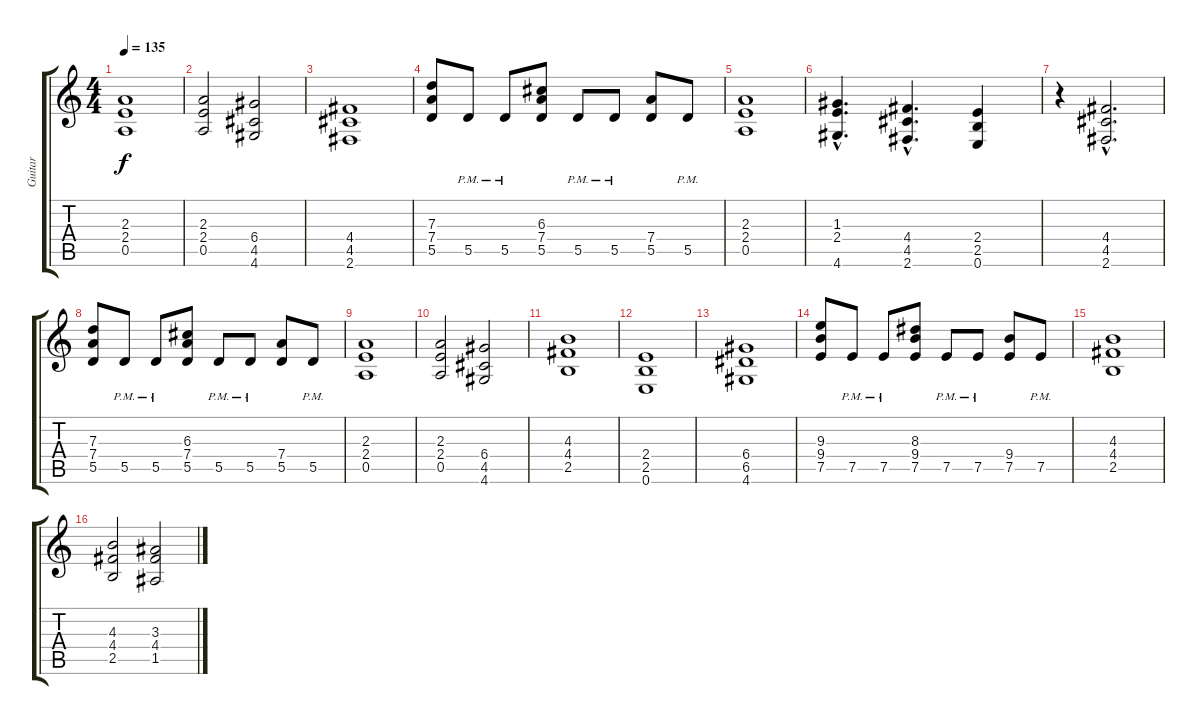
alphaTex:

\track ("Guitar" "Guitar") {instrument distortionguitar}
\staff {score tabs}
\tuning (E4 B3 G3 D3 A2 E2) {hide}
\ts (4 4)
\tempo 135
\clef g2
\ks c
(2.3 2.4 0.5).1{dy f} |
(2.3 2.4 0.5).2 (6.4 4.5 4.6).2 |
(4.4 4.5 2.6).1 |
(7.3 7.4 5.5).8 5.5{pm}.8 5.5{pm}.8 (6.3 7.4 5.5).8 5.5{pm}.8 5.5{pm}.8 (7.4 5.5).8 5.5{pm}.8 |
(2.3 2.4 0.5).1 |
(1.3{hac} 2.4{hac} 4.6{hac}).4{d} (4.4{hac} 4.5{hac} 2.6{hac}).4{d} (2.4 2.5 0.6).4 |
r.4 (4.4{hac} 4.5{hac} 2.6{hac}).2{d} |
(7.3 7.4 5.5).8 5.5{pm}.8 5.5{pm}.8 (6.3 7.4 5.5).8 5.5{pm}.8 5.5{pm}.8 (7.4 5.5).8 5.5{pm}.8 |
(2.3 2.4 0.5).1 |
(2.3 2.4 0.5).2 (6.4 4.5 4.6).2 |
(4.3 4.4 2.5).1 |
(2.4 2.5 0.6).1 |
(6.4 6.5 4.6).1 |
(9.3 9.4 7.5).8 7.5{pm}.8 7.5{pm}.8 (8.3 9.4 7.5).8 7.5{pm}.8 7.5{pm}.8 (9.4 7.5).8 7.5{pm}.8 |
(4.3 4.4 2.5).1 |
(4.3 4.4 2.5).2 (3.3 4.4 1.5).2
